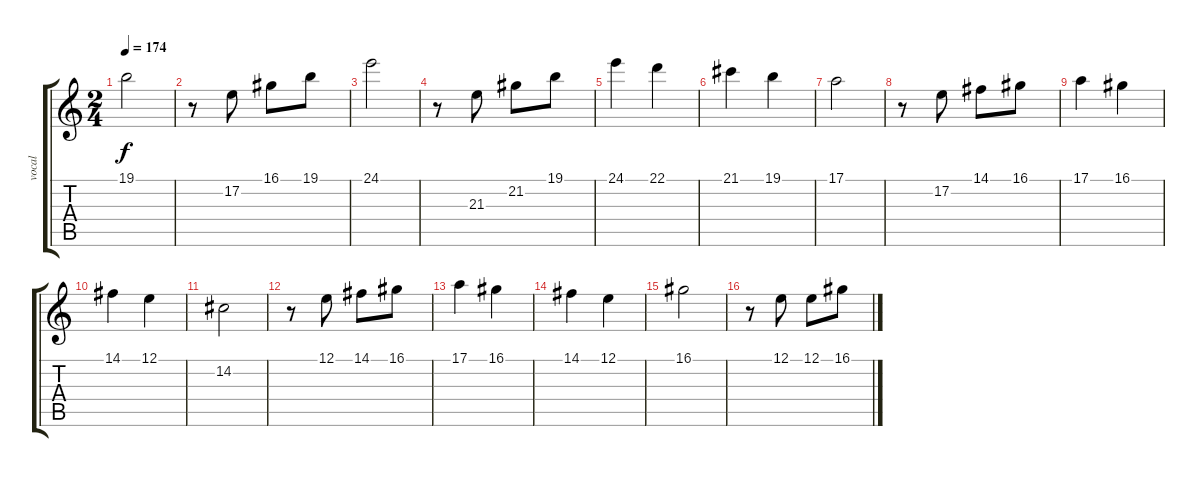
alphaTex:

\track ("vocal" "vocal") {instrument trumpet}
\staff {score tabs}
\tuning (E4 B3 G3 D3 A2 E2) {hide}
\ts (2 4)
\tempo 174
\clef g2
\ks c
19.1.2{dy f} |
r.8 17.2.8 16.1.8 19.1.8 |
24.1.2 |
r.8 21.3.8 21.2.8 19.1.8 |
24.1.4 22.1.4 |
21.1.4 19.1.4 |
17.1.2 |
r.8 17.2.8 14.1.8 16.1.8 |
17.1.4 16.1.4 |
14.1.4 12.1.4 |
14.2.2 |
r.8 12.1.8 14.1.8 16.1.8 |
17.1.4 16.1.4 |
14.1.4 12.1.4 |
16.1.2 |
r.8 12.1.8 12.1.8 16.1.8
